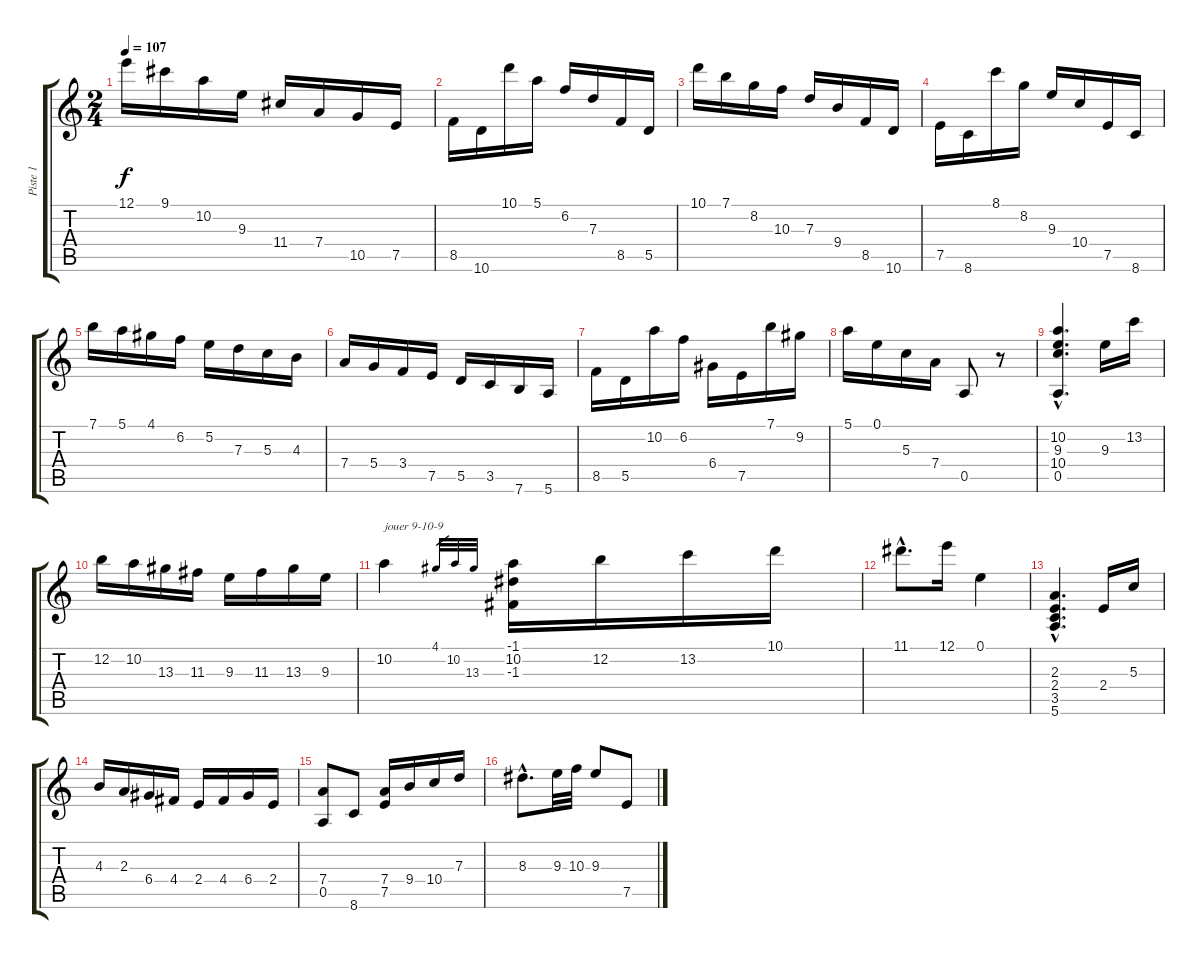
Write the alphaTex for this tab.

\track ("Piste 1" "Piste 1") {instrument distortionguitar}
\staff {score tabs}
\tuning (E4 B3 G3 D3 A2 E2) {hide}
\ts (2 4)
\tempo 107
\clef g2
\ks c
12.1.16{dy f} 9.1.16 10.2.16 9.3.16 11.4.16 7.4.16 10.5.16 7.5.16 |
8.5.16 10.6.16 10.1.16 5.1.16 6.2.16 7.3.16 8.5.16 5.5.16 |
10.1.16 7.1.16 8.2.16 10.3.16 7.3.16 9.4.16 8.5.16 10.6.16 |
7.5.16 8.6.16 8.1.16 8.2.16 9.3.16 10.4.16 7.5.16 8.6.16 |
7.1.16 5.1.16 4.1.16 6.2.16 5.2.16 7.3.16 5.3.16 4.3.16 |
7.4.16 5.4.16 3.4.16 7.5.16 5.5.16 3.5.16 7.6.16 5.6.16 |
8.5.16 5.5.16 10.2.16 6.2.16 6.4.16 7.5.16 7.1.16 9.2.16 |
5.1.16 0.1.16 5.3.16 7.4.16 0.5.8 r.8 |
(10.2{hac} 9.3{hac} 10.4{hac} 0.5{hac}).4{d} 9.3.16 13.2.16 |
12.2.16 10.2.16 13.3.16 11.3.16 9.3.16 11.3.16 13.3.16 9.3.16 |
10.2.4{txt "jouer 9-10-9"} 4.1.32{gr} 10.2.32{gr} 13.3.32{gr} (-1.1 10.2 -1.3).16 12.2.16 13.2.16 10.1.16 |
11.1{hac}.8{d} 12.1.16 0.1.4 |
(2.3{hac} 2.4{hac} 3.5{hac} 5.6{hac}).4{d} 2.4.16 5.3.16 |
4.3.16 2.3.16 6.4.16 4.4.16 2.4.16 4.4.16 6.4.16 2.4.16 |
(7.4 0.5).8 8.6.8 (7.4 7.5).16 9.4.16 10.4.16 7.3.16 |
8.3{hac}.8{d} 9.3.32 10.3.32 9.3.8 7.5.8
